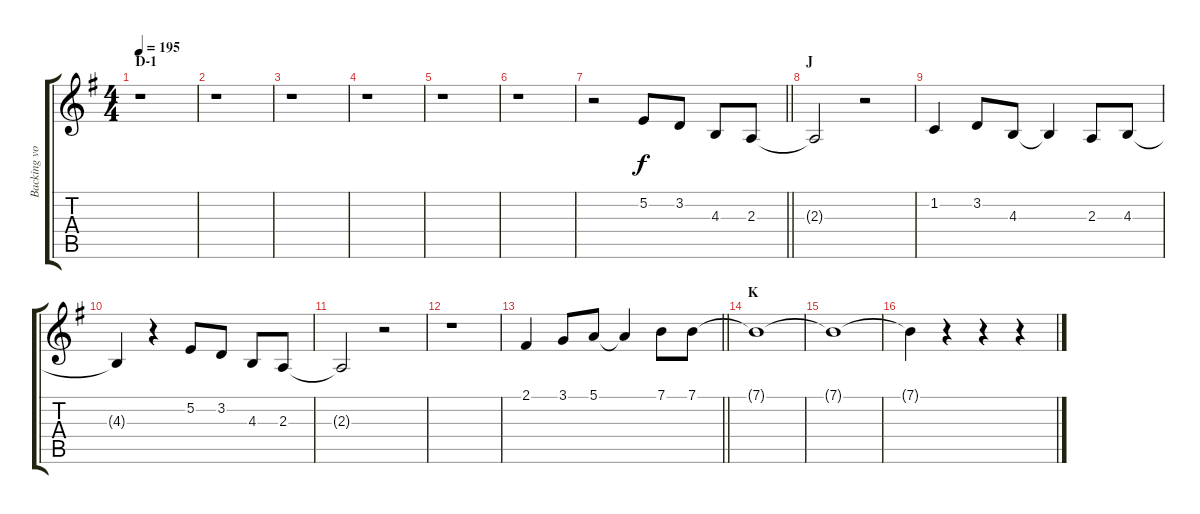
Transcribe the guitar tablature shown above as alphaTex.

\track ("Backing vocal" "Backing vo") {instrument tenorsax}
\staff {score tabs}
\tuning (E4 B3 G3 D3 A2 E2) {hide}
\ts (4 4)
\section ("" "D-1")
\tempo 195
\clef g2
\ks g
r.1{dy f} |
r.1 |
r.1 |
r.1 |
r.1 |
r.1 |
\barLineRight lightlight
r.2 5.2.8 3.2.8 4.3.8 2.3.8 |
\section ("" "J")
2.3{t}.2 r.2 |
1.2.4 3.2.8 4.3.8 4.3{t}.4 2.3.8 4.3.8 |
4.3{t}.4 r.4 5.2.8 3.2.8 4.3.8 2.3.8 |
2.3{t}.2 r.2 |
r.1 |
\barLineRight lightlight
2.1.4 3.1.8 5.1.8 5.1{t}.4 7.1.8 7.1.8 |
\section ("" "K")
7.1{t}.1 |
7.1{t}.1 |
7.1{t}.4 r.4 r.4 r.4
